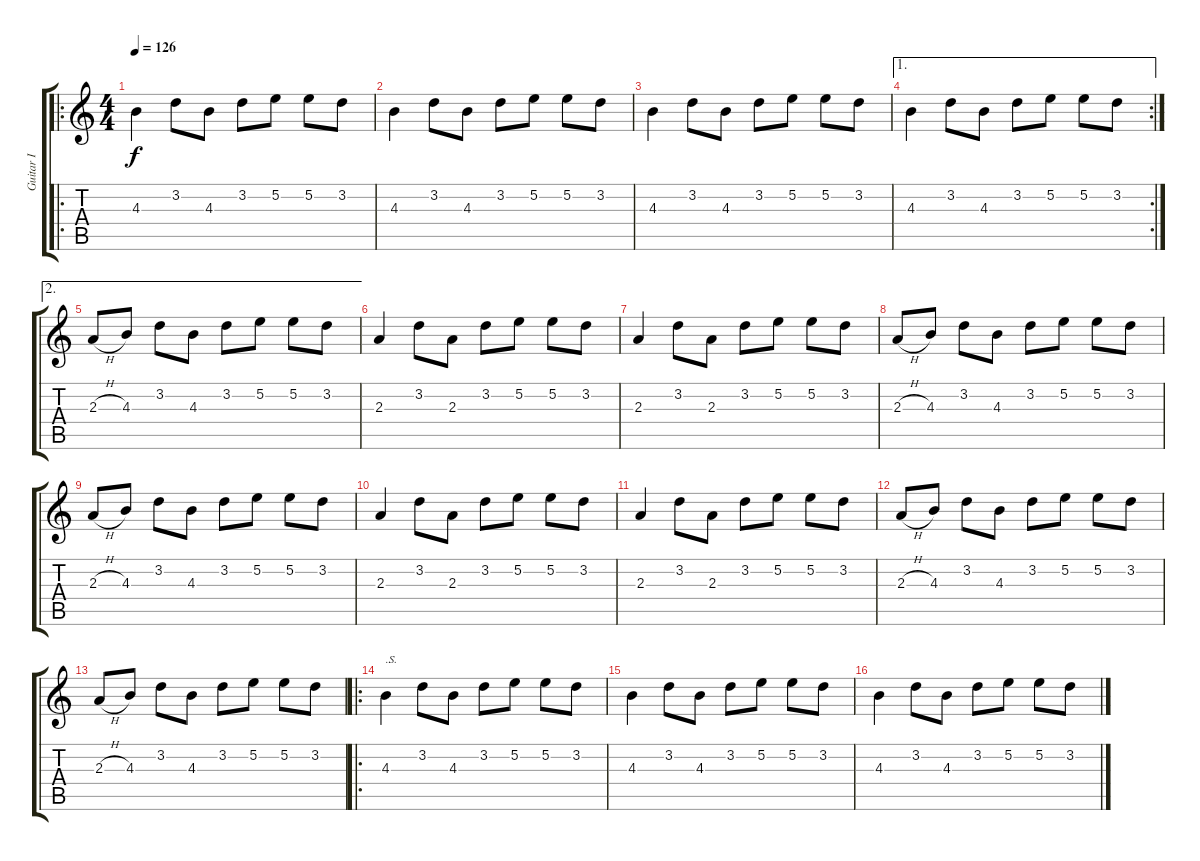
\track ("Guitar I" "Guitar I") {instrument overdrivenguitar}
\staff {score tabs}
\tuning (E4 B3 G3 D3 A2 E2) {hide}
\ro
\ts (4 4)
\tempo 126
\clef g2
\ks c
4.3.4{dy f instrument overdrivenguitar} 3.2.8 4.3.8 3.2.8 5.2.8 5.2.8 3.2.8 |
4.3.4 3.2.8 4.3.8 3.2.8 5.2.8 5.2.8 3.2.8 |
4.3.4 3.2.8 4.3.8 3.2.8 5.2.8 5.2.8 3.2.8 |
\ae 1
\rc 2
4.3.4 3.2.8 4.3.8 3.2.8 5.2.8 5.2.8 3.2.8 |
\ae 2
2.3{h}.8 4.3.8 3.2.8 4.3.8 3.2.8 5.2.8 5.2.8 3.2.8 |
2.3.4 3.2.8 2.3.8 3.2.8 5.2.8 5.2.8 3.2.8 |
2.3.4 3.2.8 2.3.8 3.2.8 5.2.8 5.2.8 3.2.8 |
2.3{h}.8 4.3.8 3.2.8 4.3.8 3.2.8 5.2.8 5.2.8 3.2.8 |
2.3{h}.8 4.3.8 3.2.8 4.3.8 3.2.8 5.2.8 5.2.8 3.2.8 |
2.3.4 3.2.8 2.3.8 3.2.8 5.2.8 5.2.8 3.2.8 |
2.3.4 3.2.8 2.3.8 3.2.8 5.2.8 5.2.8 3.2.8 |
2.3{h}.8 4.3.8 3.2.8 4.3.8 3.2.8 5.2.8 5.2.8 3.2.8 |
2.3{h}.8 4.3.8 3.2.8 4.3.8 3.2.8 5.2.8 5.2.8 3.2.8 |
\ro
4.3.4{txt ".S."} 3.2.8 4.3.8 3.2.8 5.2.8 5.2.8 3.2.8 |
4.3.4 3.2.8 4.3.8 3.2.8 5.2.8 5.2.8 3.2.8 |
4.3.4 3.2.8 4.3.8 3.2.8 5.2.8 5.2.8 3.2.8
